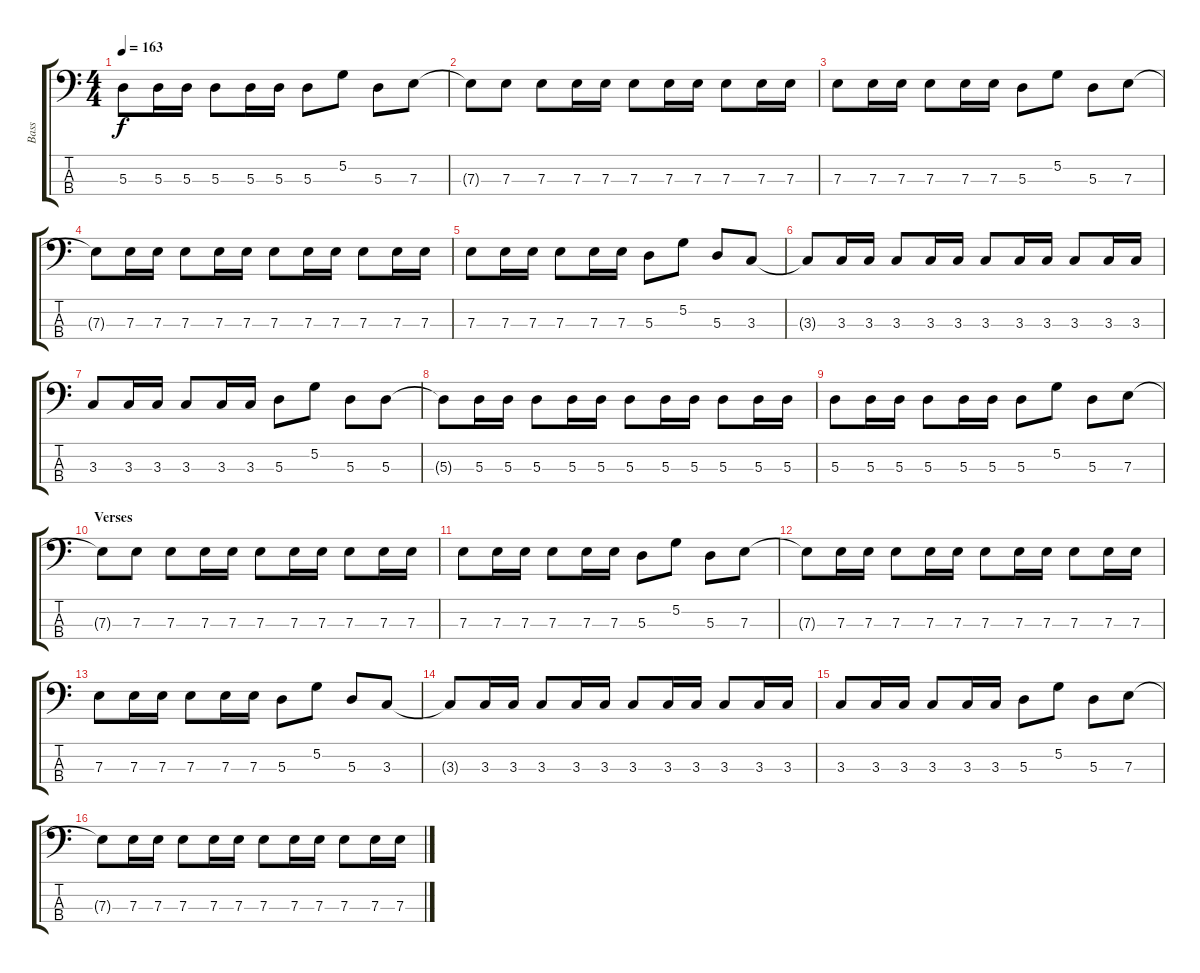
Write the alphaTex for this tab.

\track ("Bass" "Bass") {instrument synthbass2}
\staff {score tabs}
\tuning (G2 D2 A1 E1) {hide}
\ts (4 4)
\tempo 163
\clef f4
\ks c
5.3.8{dy f} 5.3.16 5.3.16 5.3.8 5.3.16 5.3.16 5.3.8 5.2.8 5.3.8 7.3.8 |
7.3{t}.8 7.3.8 7.3.8 7.3.16 7.3.16 7.3.8 7.3.16 7.3.16 7.3.8 7.3.16 7.3.16 |
7.3.8 7.3.16 7.3.16 7.3.8 7.3.16 7.3.16 5.3.8 5.2.8 5.3.8 7.3.8 |
7.3{t}.8 7.3.16 7.3.16 7.3.8 7.3.16 7.3.16 7.3.8 7.3.16 7.3.16 7.3.8 7.3.16 7.3.16 |
7.3.8 7.3.16 7.3.16 7.3.8 7.3.16 7.3.16 5.3.8 5.2.8 5.3.8 3.3.8 |
3.3{t}.8 3.3.16 3.3.16 3.3.8 3.3.16 3.3.16 3.3.8 3.3.16 3.3.16 3.3.8 3.3.16 3.3.16 |
3.3.8 3.3.16 3.3.16 3.3.8 3.3.16 3.3.16 5.3.8 5.2.8 5.3.8 5.3.8 |
5.3{t}.8 5.3.16 5.3.16 5.3.8 5.3.16 5.3.16 5.3.8 5.3.16 5.3.16 5.3.8 5.3.16 5.3.16 |
5.3.8 5.3.16 5.3.16 5.3.8 5.3.16 5.3.16 5.3.8 5.2.8 5.3.8 7.3.8 |
\section ("" "Verses")
7.3{t}.8 7.3.8 7.3.8 7.3.16 7.3.16 7.3.8 7.3.16 7.3.16 7.3.8 7.3.16 7.3.16 |
7.3.8 7.3.16 7.3.16 7.3.8 7.3.16 7.3.16 5.3.8 5.2.8 5.3.8 7.3.8 |
7.3{t}.8 7.3.16 7.3.16 7.3.8 7.3.16 7.3.16 7.3.8 7.3.16 7.3.16 7.3.8 7.3.16 7.3.16 |
7.3.8 7.3.16 7.3.16 7.3.8 7.3.16 7.3.16 5.3.8 5.2.8 5.3.8 3.3.8 |
3.3{t}.8 3.3.16 3.3.16 3.3.8 3.3.16 3.3.16 3.3.8 3.3.16 3.3.16 3.3.8 3.3.16 3.3.16 |
3.3.8 3.3.16 3.3.16 3.3.8 3.3.16 3.3.16 5.3.8 5.2.8 5.3.8 7.3.8 |
7.3{t}.8 7.3.16 7.3.16 7.3.8 7.3.16 7.3.16 7.3.8 7.3.16 7.3.16 7.3.8 7.3.16 7.3.16
